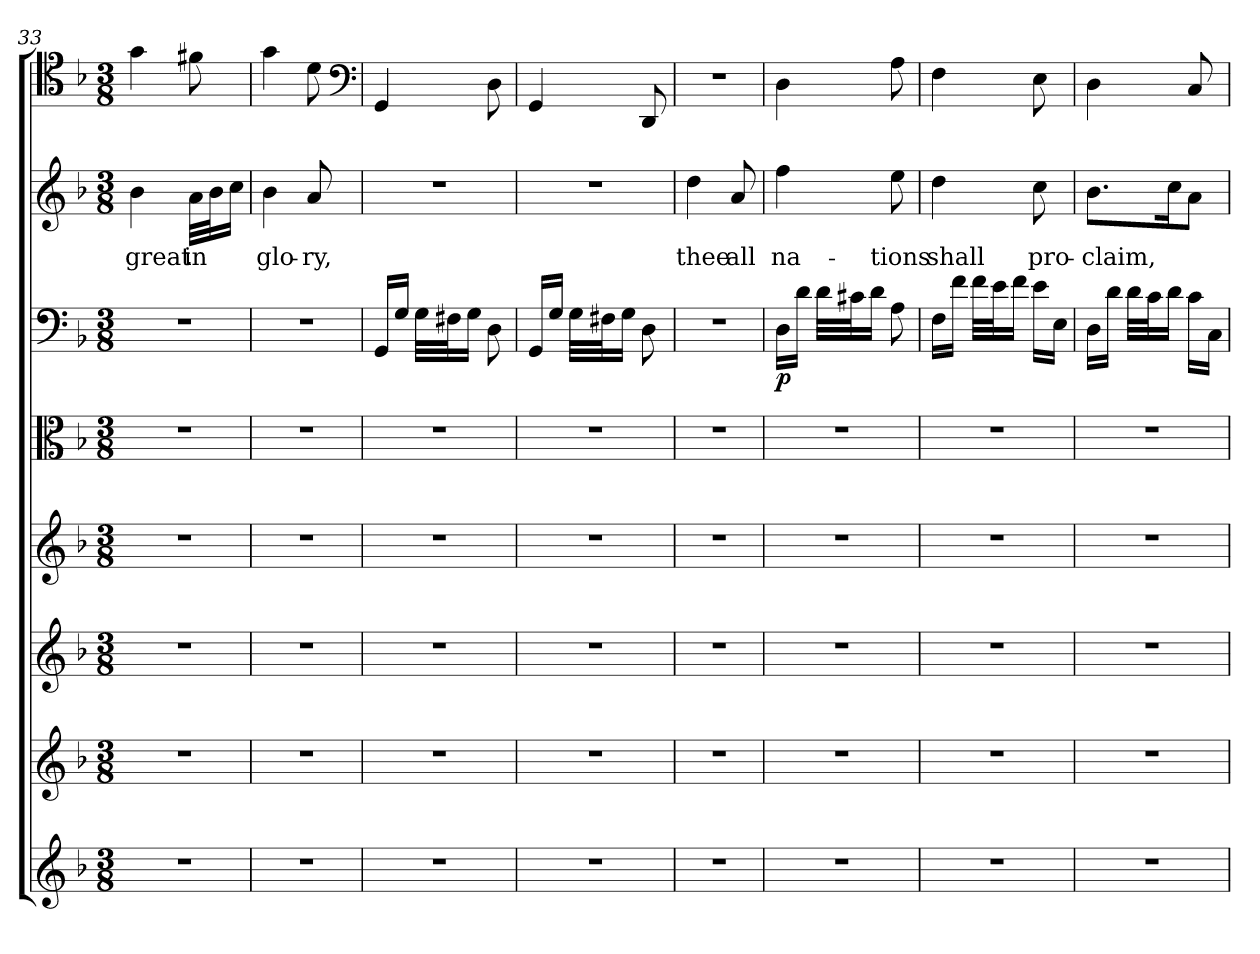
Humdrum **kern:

**kern	**kern	**kern	**kern	**kern	**kern	**dynam	**kern	**text	**kern
*part8	*part7	*part6	*part5	*part4	*part3	*part3	*part2	*part2	*part1
*staff8	*staff7	*staff6	*staff5	*staff4	*staff3	*staff3	*staff2	*staff2	*staff1
*clefG2	*clefG2	*clefG2	*clefG2	*clefC3	*clefF4	*	*clefG2	*	*clefC4
*k[b-]	*k[b-]	*k[b-]	*k[b-]	*k[b-]	*k[b-]	*	*k[b-]	*	*k[b-]
*d:	*d:	*d:	*d:	*d:	*d:	*	*d:	*	*d:
*M3/8	*M3/8	*M3/8	*M3/8	*M3/8	*M3/8	*	*M3/8	*	*M3/8
=33	=33	=33	=33	=33	=33	=33	=33	=33	=33
4.r	4.r	4.r	4.r	4.r	4.r	.	4b-\	great	4g\
.	.	.	.	.	.	.	32a\LLL	in	8f#X\
.	.	.	.	.	.	.	32b-\J	.	.
.	.	.	.	.	.	.	16cc\JJ	.	.
=34	=34	=34	=34	=34	=34	=34	=34	=34	=34
4.r	4.r	4.r	4.r	4.r	4.r	.	4b-\	glo-	4g\
.	.	.	.	.	.	.	8a/	-ry,	8d\
*	*	*	*	*	*	*	*	*	*clefF4
=35	=35	=35	=35	=35	=35	=35	=35	=35	=35
4.r	4.r	4.r	4.r	4.r	16GG/LL	.	4.r	.	4GG/
.	.	.	.	.	16G/JJ	.	.	.	.
.	.	.	.	.	32G\LLL	.	.	.	.
.	.	.	.	.	32F#X\J	.	.	.	.
.	.	.	.	.	16G\JJ	.	.	.	.
.	.	.	.	.	8D\	.	.	.	8D\
=36	=36	=36	=36	=36	=36	=36	=36	=36	=36
4.r	4.r	4.r	4.r	4.r	16GG/LL	.	4.r	.	4GG/
.	.	.	.	.	16G/JJ	.	.	.	.
.	.	.	.	.	32G\LLL	.	.	.	.
.	.	.	.	.	32F#X\J	.	.	.	.
.	.	.	.	.	16G\JJ	.	.	.	.
.	.	.	.	.	8D\	.	.	.	8DD/
=37	=37	=37	=37	=37	=37	=37	=37	=37	=37
4.r	4.r	4.r	4.r	4.r	4.r	.	4dd\	thee	4.r
.	.	.	.	.	.	.	8a/	all	.
=38	=38	=38	=38	=38	=38	=38	=38	=38	=38
4.r	4.r	4.r	4.r	4.r	16D\LL	p	4ff\	na-	4D\
.	.	.	.	.	16d\JJ	.	.	.	.
.	.	.	.	.	32d\LLL	.	.	.	.
.	.	.	.	.	32c#X\J	.	.	.	.
.	.	.	.	.	16d\JJ	.	.	.	.
.	.	.	.	.	8A\	.	8ee\	-tions	8A\
=39	=39	=39	=39	=39	=39	=39	=39	=39	=39
4.r	4.r	4.r	4.r	4.r	16F\LL	.	4dd\	shall	4F\
.	.	.	.	.	16f\JJ	.	.	.	.
.	.	.	.	.	32f\LLL	.	.	.	.
.	.	.	.	.	32e\J	.	.	.	.
.	.	.	.	.	16f\JJ	.	.	.	.
.	.	.	.	.	16e\LL	.	8cc\	pro-	8E\
.	.	.	.	.	16E\JJ	.	.	.	.
=40	=40	=40	=40	=40	=40	=40	=40	=40	=40
4.r	4.r	4.r	4.r	4.r	16D\LL	.	8.b-\L	-claim,	4D\
.	.	.	.	.	16d\JJ	.	.	.	.
.	.	.	.	.	32d\LLL	.	.	.	.
.	.	.	.	.	32c\J	.	.	.	.
.	.	.	.	.	16d\JJ	.	16cc\K	.	.
.	.	.	.	.	16c\LL	.	8a\J	.	8C/
.	.	.	.	.	16C\JJ	.	.	.	.
=	=	=	=	=	=	=	=	=	=
*-	*-	*-	*-	*-	*-	*-	*-	*-	*-
